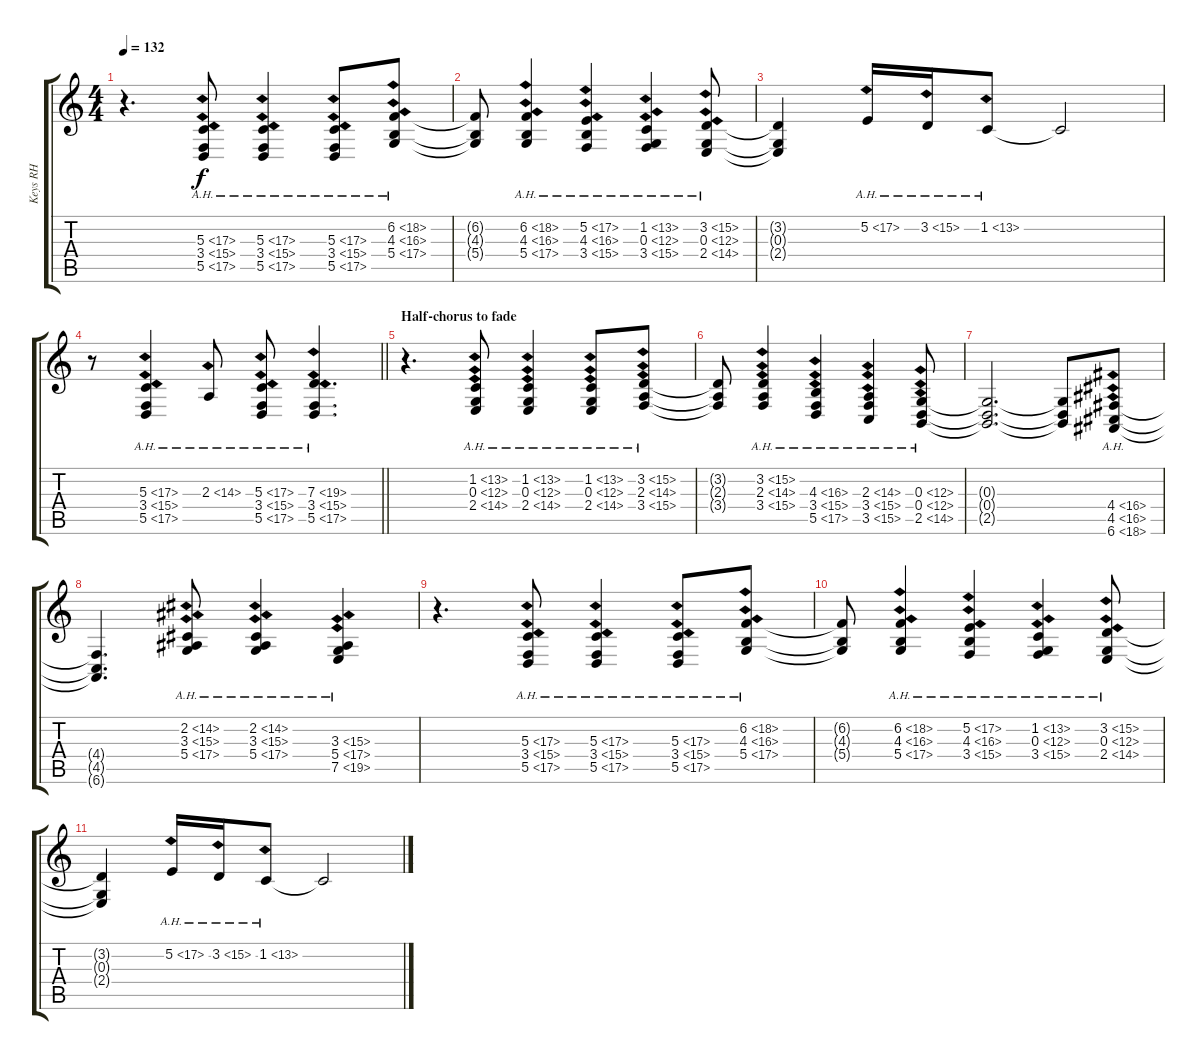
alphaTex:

\track ("Keys RH" "Keys RH") {instrument electricpiano1}
\staff {score tabs}
\tuning (E4 B3 G3 D3 A2 E2) {hide}
\ts (4 4)
\tempo 132
\clef g2
\ks c
r.4{d dy f} (5.3{ah 12} 3.4{ah 12} 5.5{ah 12}).8 (5.3{ah 12} 3.4{ah 12} 5.5{ah 12}).4 (5.3{ah 12} 3.4{ah 12} 5.5{ah 12}).8 (6.2{ah 12} 4.3{ah 12} 5.4{ah 12}).8 |
(6.2{t} 4.3{t} 5.4{t}).8 (6.2{ah 12} 4.3{ah 12} 5.4{ah 12}).4 (5.2{ah 12} 4.3{ah 12} 3.4{ah 12}).4 (1.2{ah 12} 0.3{ah 12} 3.4{ah 12}).4 (3.2{ah 12} 0.3{ah 12} 2.4{ah 12}).8 |
(3.2{t} 0.3{t} 2.4{t}).4 5.2{ah 12}.16 3.2{ah 12}.16 1.2{ah 12}.8 1.2{t}.2 |
\barLineRight lightlight
r.8 (5.3{ah 12} 3.4{ah 12} 5.5{ah 12}).4 2.3{ah 12}.8 (5.3{ah 12} 3.4{ah 12} 5.5{ah 12}).8 (7.3{ah 12} 3.4{ah 12} 5.5{ah 12}).4{d} |
\section ("" "Half-chorus to fade")
r.4{d volume 7} (1.2{ah 12} 0.3{ah 12} 2.4{ah 12}).8 (1.2{ah 12} 0.3{ah 12} 2.4{ah 12}).4 (1.2{ah 12} 0.3{ah 12} 2.4{ah 12}).8 (3.2{ah 12} 2.3{ah 12} 3.4{ah 12}).8 |
(3.2{t} 2.3{t} 3.4{t}).8 (3.2{ah 12} 2.3{ah 12} 3.4{ah 12}).4 (4.3{ah 12} 3.4{ah 12} 5.5{ah 12}).4 (2.3{ah 12} 3.4{ah 12} 3.5{ah 12}).4 (0.3{ah 12} 0.4{ah 12} 2.5{ah 12}).8 |
(0.3{t} 0.4{t} 2.5{t}).2{d} (0.3{t} 0.4{t} 2.5{t}).8 (4.4{ah 12} 4.5{ah 12} 6.6{ah 12}).8 |
(4.4{t} 4.5{t} 6.6{t}).4{d} (2.2{ah 12} 3.3{ah 12} 5.4{ah 12}).8 (2.2{ah 12} 3.3{ah 12} 5.4{ah 12}).4 (3.3{ah 12} 5.4{ah 12} 7.5{ah 12}).4 |
r.4{d volume 0} (5.3{ah 12} 3.4{ah 12} 5.5{ah 12}).8 (5.3{ah 12} 3.4{ah 12} 5.5{ah 12}).4 (5.3{ah 12} 3.4{ah 12} 5.5{ah 12}).8 (6.2{ah 12} 4.3{ah 12} 5.4{ah 12}).8 |
(6.2{t} 4.3{t} 5.4{t}).8 (6.2{ah 12} 4.3{ah 12} 5.4{ah 12}).4 (5.2{ah 12} 4.3{ah 12} 3.4{ah 12}).4 (1.2{ah 12} 0.3{ah 12} 3.4{ah 12}).4 (3.2{ah 12} 0.3{ah 12} 2.4{ah 12}).8 |
(3.2{t} 0.3{t} 2.4{t}).4 5.2{ah 12}.16 3.2{ah 12}.16 1.2{ah 12}.8 1.2{t}.2
